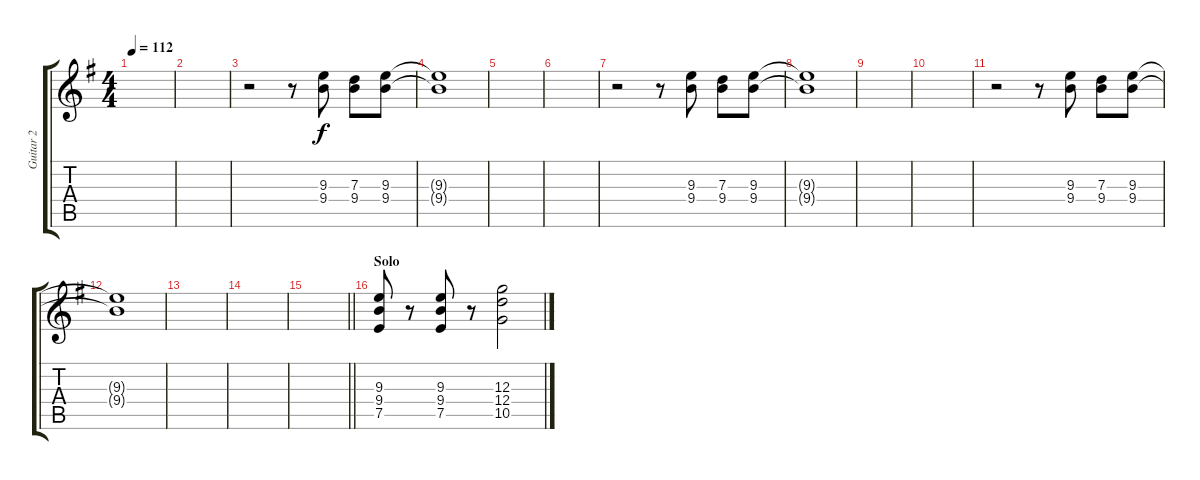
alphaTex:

\track ("Guitar 2" "Guitar 2") {instrument overdrivenguitar}
\staff {score tabs}
\tuning (E4 B3 G3 D3 A2 E2) {hide}
\ts (4 4)
\tempo 112
\clef g2
\ks eminor
|
|
r.2 r.8 (9.3 9.4).8 (7.3 9.4).8 (9.3 9.4).8 |
(9.3{t} 9.4{t}).1 |
|
|
r.2 r.8 (9.3 9.4).8 (7.3 9.4).8 (9.3 9.4).8 |
(9.3{t} 9.4{t}).1 |
|
|
r.2 r.8 (9.3 9.4).8 (7.3 9.4).8 (9.3 9.4).8 |
(9.3{t} 9.4{t}).1 |
|
|
\barLineRight lightlight
|
\section ("" "Solo")
(9.3 9.4 7.5).8 r.8 (9.3 9.4 7.5).8 r.8 (12.3 12.4 10.5).2
